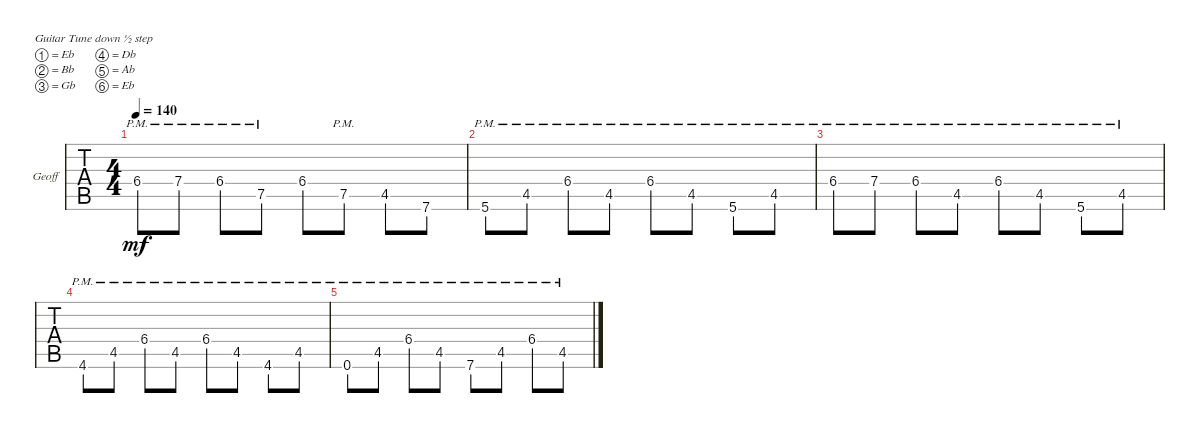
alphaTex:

\defaultSystemsLayout 4
\bracketExtendMode groupsimilarinstruments
\firstSystemTrackNameOrientation horizontal
\otherSystemsTrackNameOrientation horizontal
\track ("Geoff" "Geoff") {instrument acousticguitarsteel}
\staff {tabs}
\tuning (Eb4 Bb3 Gb3 Db3 Ab2 Eb2)
\ts (4 4)
\tempo 140
\clef g2
\ks c
6.4{pm}.8{dy mf} 7.4{pm}.8 6.4{pm}.8 7.5{pm}.8 6.4.8 7.5{pm}.8 4.5.8 7.6.8 |
5.6{pm}.8 4.5{pm}.8 6.4{pm}.8 4.5{pm}.8 6.4{pm}.8 4.5{pm}.8 5.6{pm}.8 4.5{pm}.8 |
6.4{pm}.8 7.4{pm}.8 6.4{pm}.8 4.5{pm}.8 6.4{pm}.8 4.5{pm}.8 5.6{pm}.8 4.5{pm}.8 |
4.6{pm}.8 4.5{pm}.8 6.4{pm}.8 4.5{pm}.8 6.4{pm}.8 4.5{pm}.8 4.6{pm}.8 4.5{pm}.8 |
0.6{pm}.8 4.5{pm}.8 6.4{pm}.8 4.5{pm}.8 7.6{pm}.8 4.5{pm}.8 6.4{pm}.8 4.5{pm}.8
